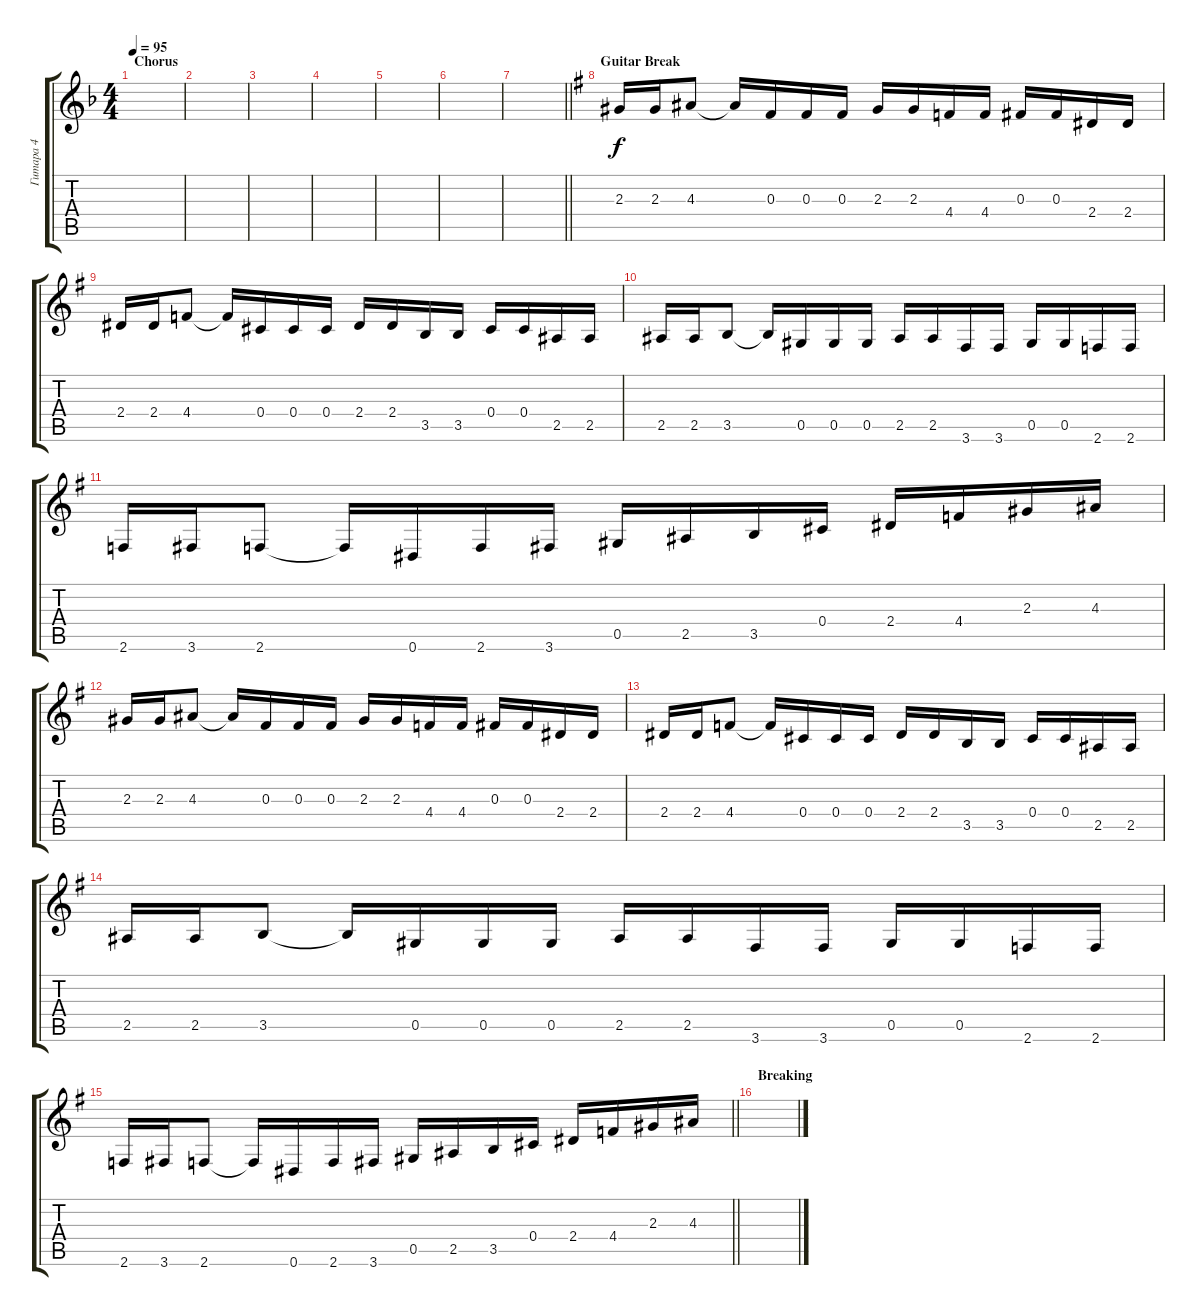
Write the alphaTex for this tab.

\track ("Гитара 4" "Гитара 4") {instrument distortionguitar}
\staff {score tabs}
\tuning (Eb4 Bb3 Gb3 Db3 Ab2 Eb2) {hide}
\ts (4 4)
\section ("" "Chorus")
\tempo 95
\clef g2
\ks dminor
|
|
|
|
|
|
\barLineRight lightlight
|
\section ("" "Guitar Break")
\ks eminor
2.3.16{volume 15} 2.3.16 4.3.8 4.3{t}.16 0.3.16 0.3.16 0.3.16 2.3.16 2.3.16 4.4.16 4.4.16 0.3.16 0.3.16 2.4.16 2.4.16 |
2.4.16 2.4.16 4.4.8 4.4{t}.16 0.4.16 0.4.16 0.4.16 2.4.16 2.4.16 3.5.16 3.5.16 0.4.16 0.4.16 2.5.16 2.5.16 |
2.5.16 2.5.16 3.5.8 3.5{t}.16 0.5.16 0.5.16 0.5.16 2.5.16 2.5.16 3.6.16 3.6.16 0.5.16 0.5.16 2.6.16 2.6.16 |
2.6.16 3.6.16 2.6.8 2.6{t}.16 0.6.16 2.6.16 3.6.16 0.5.16 2.5.16 3.5.16 0.4.16 2.4.16 4.4.16 2.3.16 4.3.16 |
2.3.16 2.3.16 4.3.8 4.3{t}.16 0.3.16 0.3.16 0.3.16 2.3.16 2.3.16 4.4.16 4.4.16 0.3.16 0.3.16 2.4.16 2.4.16 |
2.4.16 2.4.16 4.4.8 4.4{t}.16 0.4.16 0.4.16 0.4.16 2.4.16 2.4.16 3.5.16 3.5.16 0.4.16 0.4.16 2.5.16 2.5.16 |
2.5.16 2.5.16 3.5.8 3.5{t}.16 0.5.16 0.5.16 0.5.16 2.5.16 2.5.16 3.6.16 3.6.16 0.5.16 0.5.16 2.6.16 2.6.16 |
\barLineRight lightlight
2.6.16 3.6.16 2.6.8 2.6{t}.16 0.6.16 2.6.16 3.6.16 0.5.16 2.5.16 3.5.16 0.4.16 2.4.16 4.4.16 2.3.16 4.3.16 |
\section ("" "Breaking")
